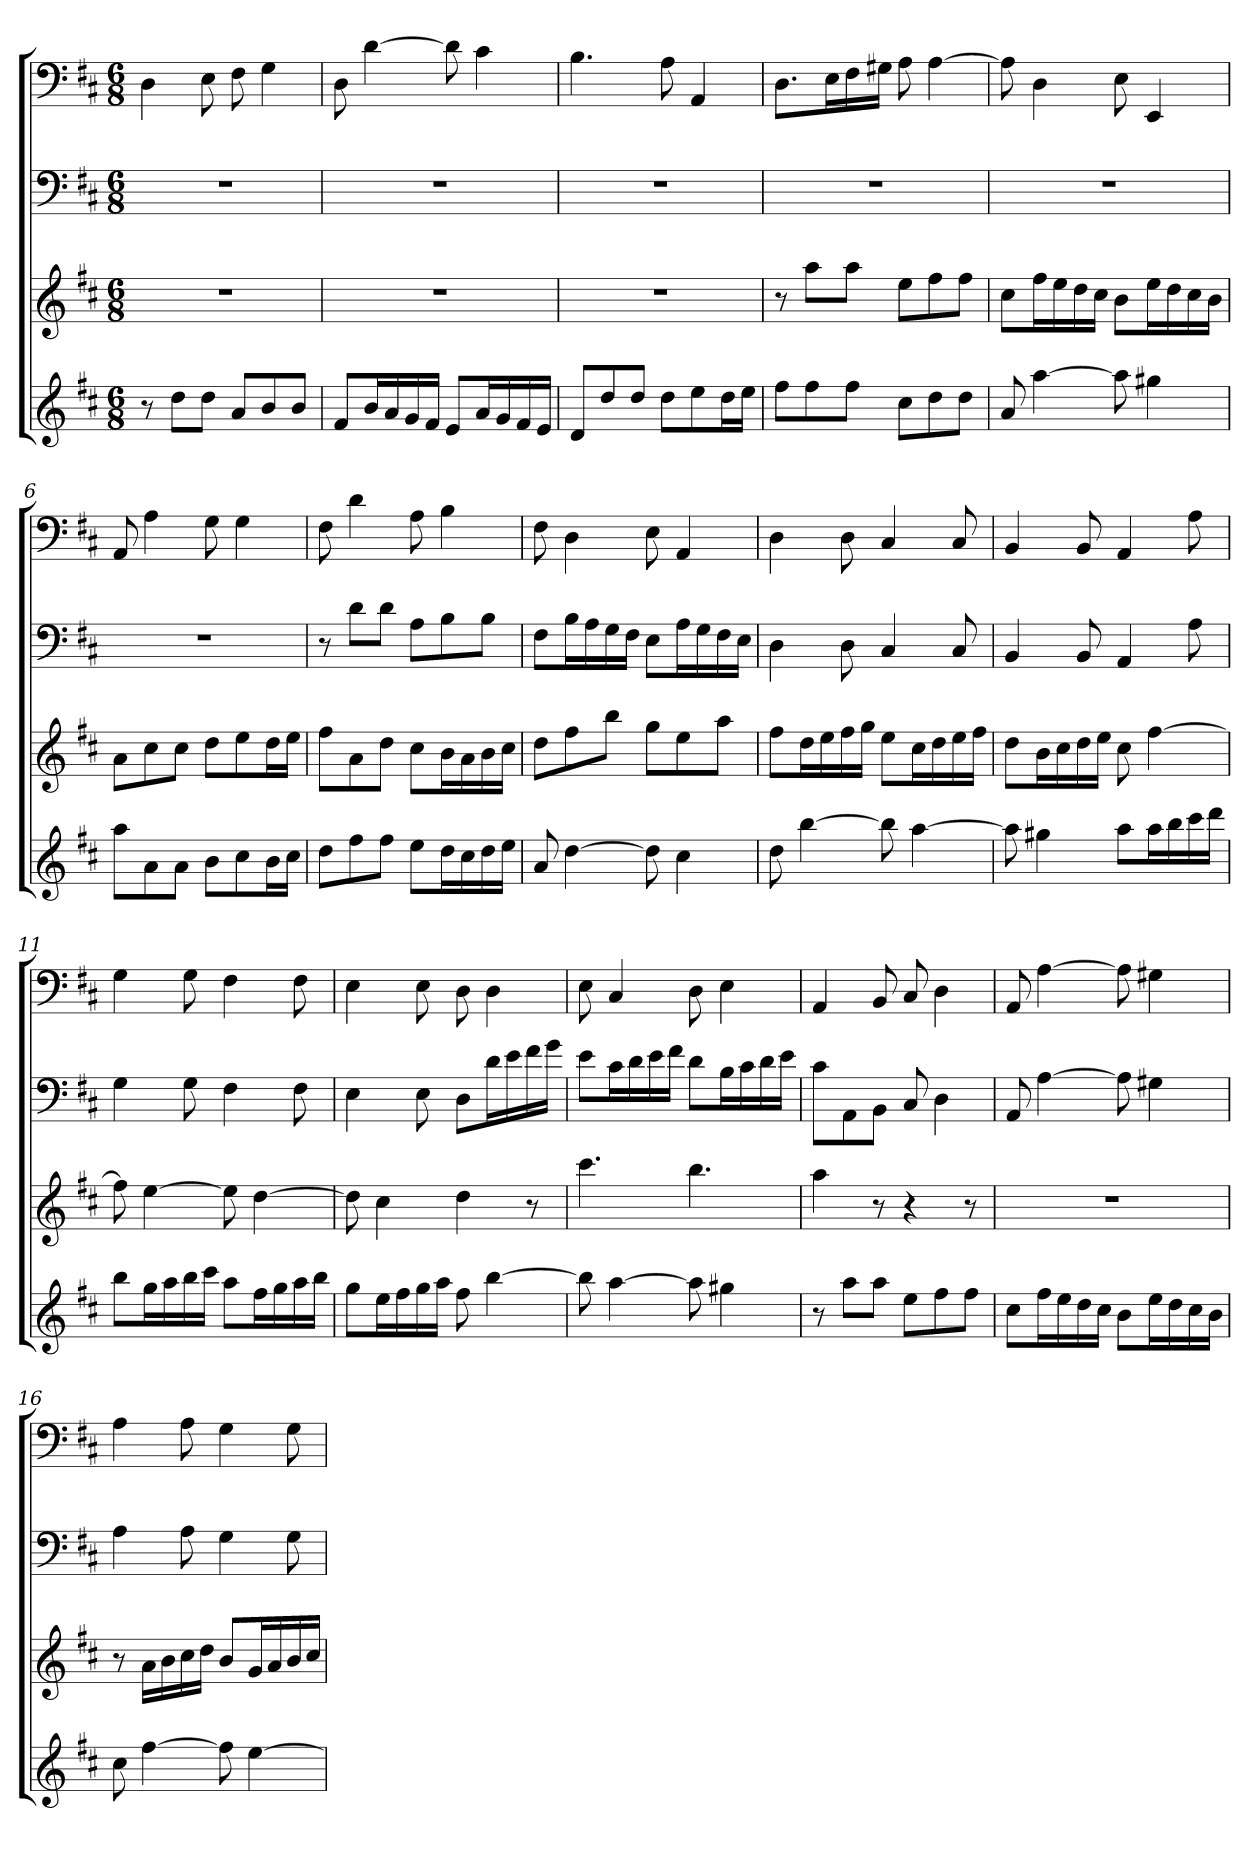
**kern	**kern	**kern	**kern
*part4	*part3	*part2	*part1
*staff4	*staff3	*staff2	*staff1
*clefG2	*clefG2	*clefF4	*clefF4
*k[f#c#]	*k[f#c#]	*k[f#c#]	*k[f#c#]
*D:	*D:	*D:	*D:
*M6/8	*M6/8	*M6/8	*M6/8
=1	=1	=1	=1
8r	2.r	2.r	4D\
8dd\L	.	.	.
8dd\J	.	.	8E\
8a/L	.	.	8F#\
8b/	.	.	4G\
8b/J	.	.	.
=2	=2	=2	=2
8f#/L	2.r	2.r	8D\
16b/L	.	.	[4d\
16a/	.	.	.
16g/	.	.	.
16f#/JJ	.	.	.
8e/L	.	.	8d\]
16a/L	.	.	4c#\
16g/	.	.	.
16f#/	.	.	.
16e/JJ	.	.	.
=3	=3	=3	=3
8d/L	2.r	2.r	4.B\
8dd/	.	.	.
8dd/J	.	.	.
8dd\L	.	.	8A\
8ee\	.	.	4AA/
16dd\L	.	.	.
16ee\JJ	.	.	.
=4	=4	=4	=4
8ff#\L	8r	2.r	8.D\L
8ff#\	8aa\L	.	.
.	.	.	16E\L
8ff#\J	8aa\J	.	16F#\
.	.	.	16G#X\JJ
8cc#\L	8ee\L	.	8A\
8dd\	8ff#\	.	[4A\
8dd\J	8ff#\J	.	.
=5	=5	=5	=5
8a/	8cc#\L	2.r	8A\]
[4aa\	16ff#\L	.	4D\
.	16ee\	.	.
.	16dd\	.	.
.	16cc#\JJ	.	.
8aa\]	8b\L	.	8E\
4gg#X\	16ee\L	.	4EE/
.	16dd\	.	.
.	16cc#\	.	.
.	16b\JJ	.	.
=6	=6	=6	=6
8aa\L	8a\L	2.r	8AA/
8a\	8cc#\	.	4A\
8a\J	8cc#\J	.	.
8b\L	8dd\L	.	8G\
8cc#\	8ee\	.	4G\
16b\L	16dd\L	.	.
16cc#\JJ	16ee\JJ	.	.
=7	=7	=7	=7
8dd\L	8ff#\L	8r	8F#\
8ff#\	8a\	8d\L	4d\
8ff#\J	8dd\J	8d\J	.
8ee\L	8cc#\L	8A\L	8A\
16dd\L	16b\L	8B\	4B\
16cc#\	16a\	.	.
16dd\	16b\	8B\J	.
16ee\JJ	16cc#\JJ	.	.
=8	=8	=8	=8
8a/	8dd\L	8F#\L	8F#\
[4dd\	8ff#\	16B\L	4D\
.	.	16A\	.
.	8bb\J	16G\	.
.	.	16F#\JJ	.
8dd\]	8gg\L	8E\L	8E\
4cc#\	8ee\	16A\L	4AA/
.	.	16G\	.
.	8aa\J	16F#\	.
.	.	16E\JJ	.
=9	=9	=9	=9
8dd\	8ff#\L	4D\	4D\
[4bb\	16dd\L	.	.
.	16ee\	.	.
.	16ff#\	8D\	8D\
.	16gg\JJ	.	.
8bb\]	8ee\L	4C#/	4C#/
[4aa\	16cc#\L	.	.
.	16dd\	.	.
.	16ee\	8C#/	8C#/
.	16ff#\JJ	.	.
=10	=10	=10	=10
8aa\]	8dd\L	4BB/	4BB/
4gg#X\	16b\L	.	.
.	16cc#\	.	.
.	16dd\	8BB/	8BB/
.	16ee\JJ	.	.
8aa\L	8cc#\	4AA/	4AA/
16aa\L	[4ff#\	.	.
16bb\	.	.	.
16ccc#\	.	8A\	8A\
16ddd\JJ	.	.	.
=11	=11	=11	=11
8bb\L	8ff#\]	4G\	4G\
16gg\L	[4ee\	.	.
16aa\	.	.	.
16bb\	.	8G\	8G\
16ccc#\JJ	.	.	.
8aa\L	8ee\]	4F#\	4F#\
16ff#\L	[4dd\	.	.
16gg\	.	.	.
16aa\	.	8F#\	8F#\
16bb\JJ	.	.	.
=12	=12	=12	=12
8gg\L	8dd\]	4E\	4E\
16ee\L	4cc#\	.	.
16ff#\	.	.	.
16gg\	.	8E\	8E\
16aa\JJ	.	.	.
8ff#\	4dd\	8D\L	8D\
[4bb\	.	16d\L	4D\
.	.	16e\	.
.	8r	16f#\	.
.	.	16g\JJ	.
=13	=13	=13	=13
8bb\]	4.ccc#\	8e\L	8E\
[4aa\	.	16c#\L	4C#/
.	.	16d\	.
.	.	16e\	.
.	.	16f#\JJ	.
8aa\]	4.bb\	8d\L	8D\
4gg#X\	.	16B\L	4E\
.	.	16c#\	.
.	.	16d\	.
.	.	16e\JJ	.
=14	=14	=14	=14
8r	4aa\	8c#\L	4AA/
8aa\L	.	8AA\	.
8aa\J	8r	8BB\J	8BB/
8ee\L	4r	8C#/	8C#/
8ff#\	.	4D\	4D\
8ff#\J	8r	.	.
=15	=15	=15	=15
8cc#\L	2.r	8AA/	8AA/
16ff#\L	.	[4A\	[4A\
16ee\	.	.	.
16dd\	.	.	.
16cc#\JJ	.	.	.
8b\L	.	8A\]	8A\]
16ee\L	.	4G#X\	4G#X\
16dd\	.	.	.
16cc#\	.	.	.
16b\JJ	.	.	.
=16	=16	=16	=16
8cc#\	8r	4A\	4A\
[4ff#\	16a\LL	.	.
.	16b\	.	.
.	16cc#\	8A\	8A\
.	16dd\JJ	.	.
8ff#\]	8b/L	4G\	4G\
[4ee\	16g/L	.	.
.	16a/	.	.
.	16b/	8G\	8G\
.	16cc#/JJ	.	.
=	=	=	=
*-	*-	*-	*-
